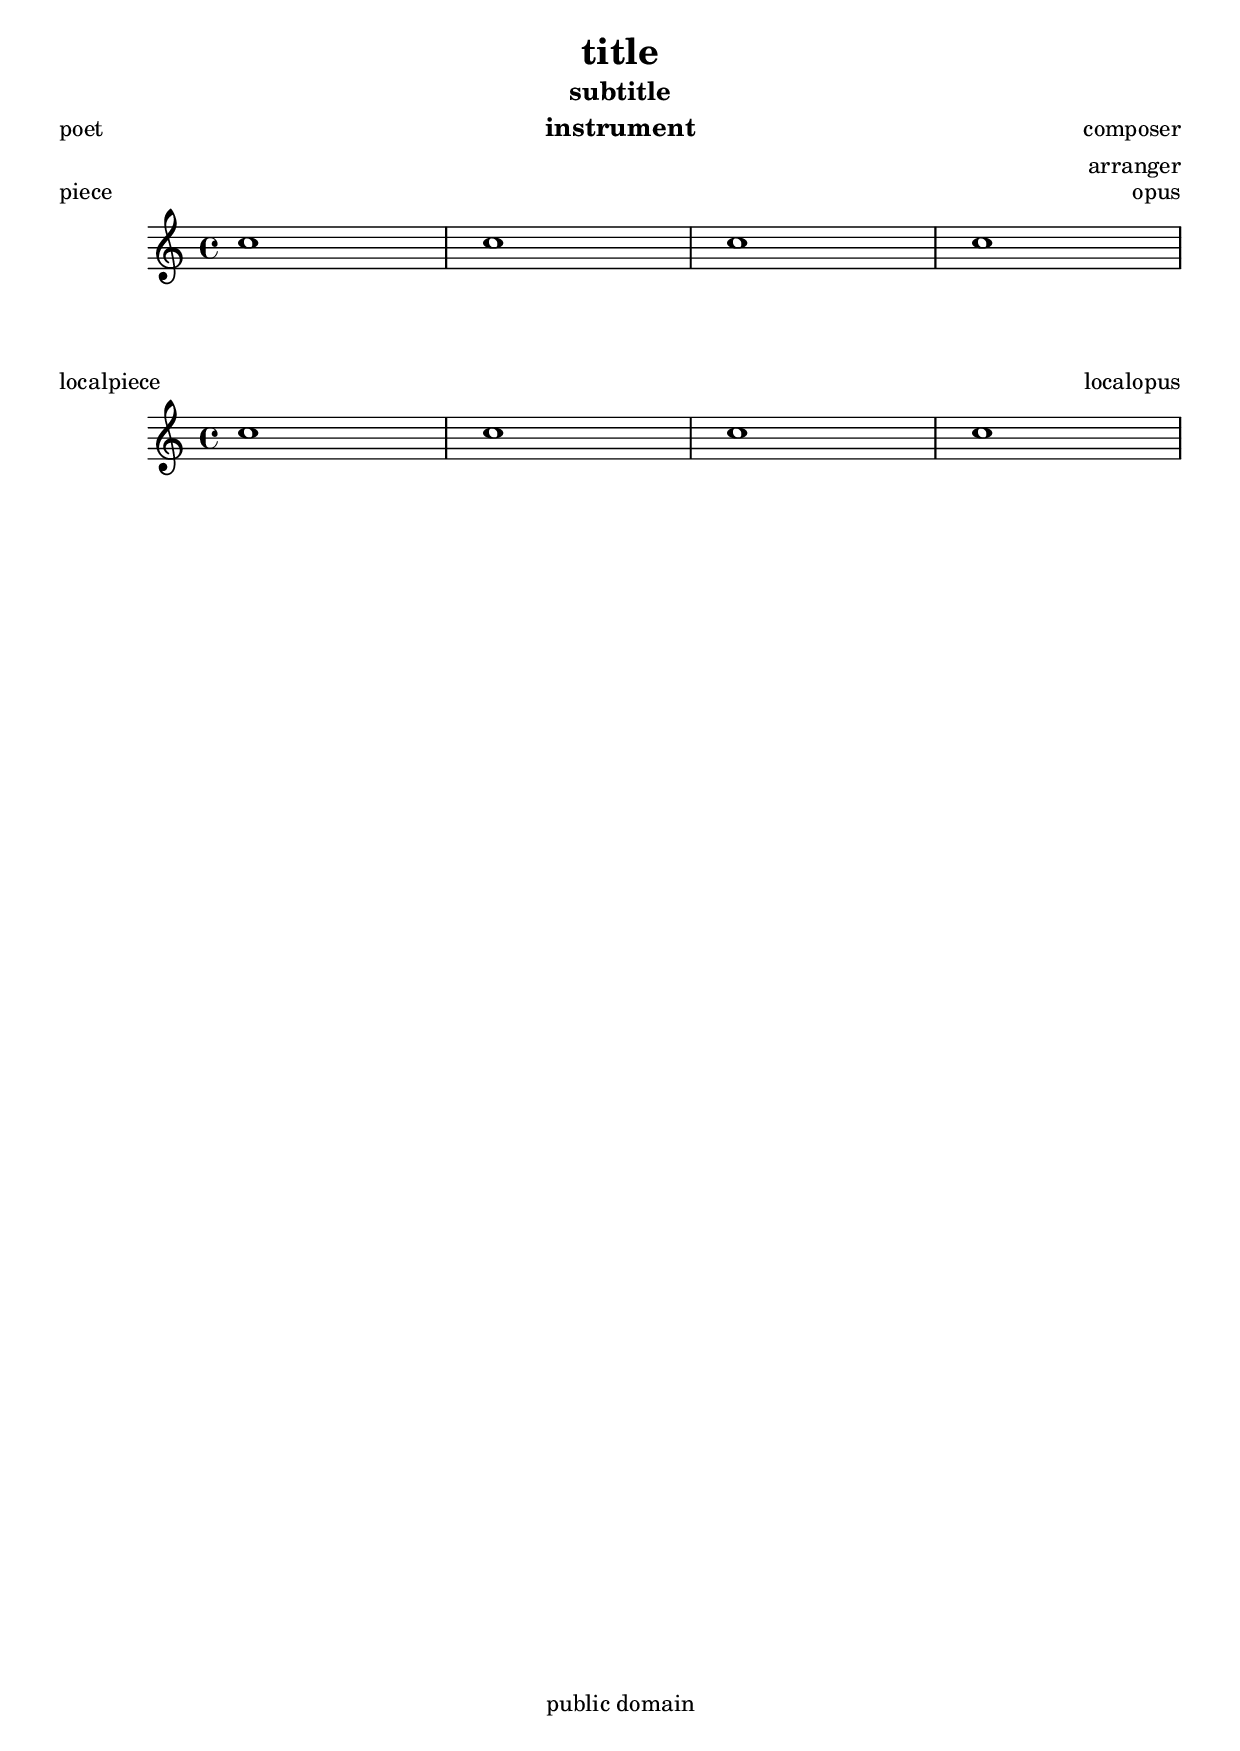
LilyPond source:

%% Do not edit this file; it is automatically
%% generated from LSR http://lsr.dsi.unimi.it
%% This file is in the public domain.
\version "2.13.4"

\header {
  lsrtags = "text, paper-and-layout, titles"

  texidoc = "
A demonstration of all headers.

"
  doctitle = "Demonstrating all headers"
} % begin verbatim

\header {
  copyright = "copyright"
  title = "title"
  subtitle = "subtitle"
  composer = "composer"
  arranger = "arranger"
  instrument = "instrument"
  metre = "metre"
  opus = "opus"
  piece = "piece"
  poet = "poet"
  texidoc = "All header fields with special meanings."
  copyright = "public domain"
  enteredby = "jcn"
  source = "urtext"
}

\layout {
  ragged-right = ##f
}

\score {
  \relative c'' { c1 | c | c | c }
}

\score {
   \relative c'' { c1 | c | c | c }
   \header {
     title = "localtitle"
     subtitle = "localsubtitle"
     composer = "localcomposer"
     arranger = "localarranger"
     instrument = "localinstrument"
     metre = "localmetre"
     opus = "localopus"
     piece = "localpiece"
     poet = "localpoet"
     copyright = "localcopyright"
   }
}

